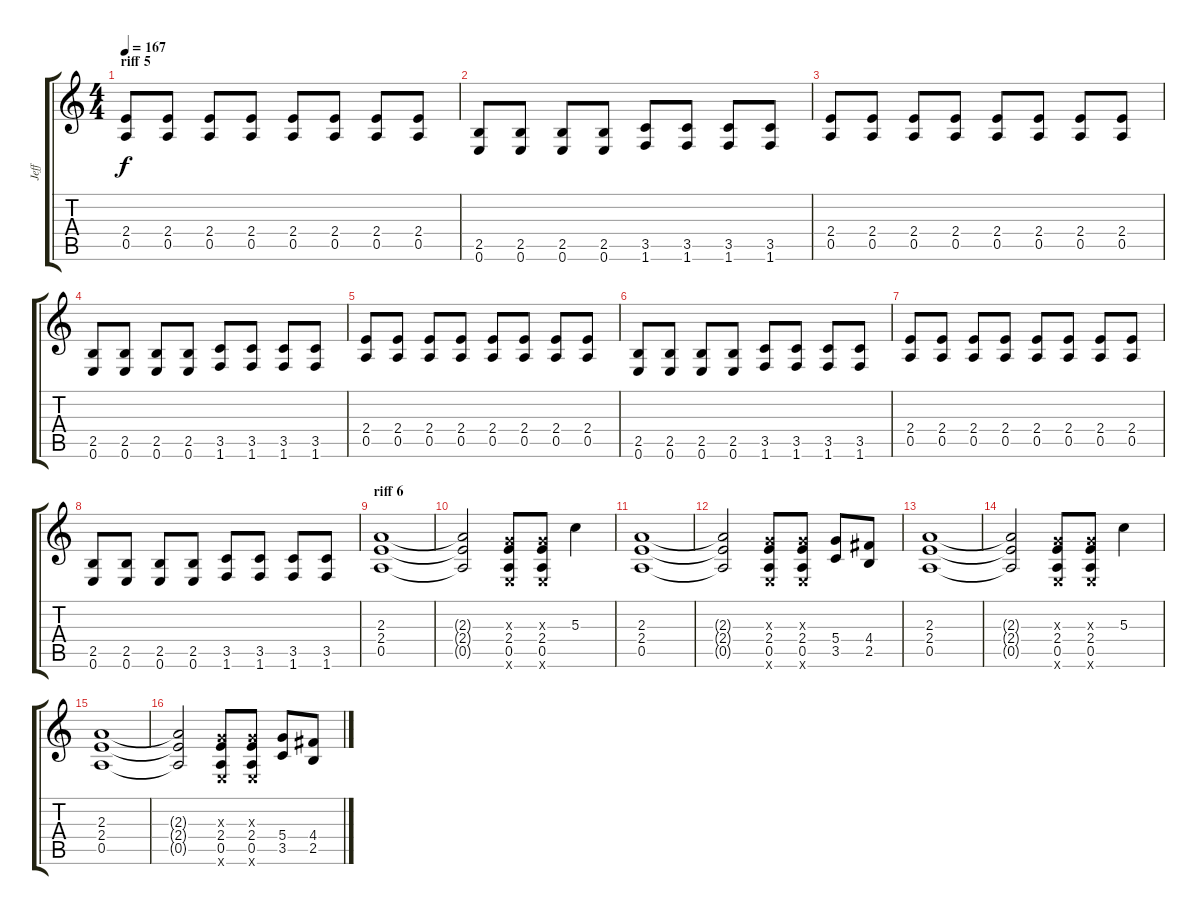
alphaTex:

\track ("Jeff" "Jeff") {instrument distortionguitar}
\staff {score tabs}
\tuning (E4 B3 G3 D3 A2 E2) {hide}
\ts (4 4)
\section ("" "riff 5")
\tempo 167
\clef g2
\ks c
(2.4 0.5).8{dy f} (2.4 0.5).8 (2.4 0.5).8 (2.4 0.5).8 (2.4 0.5).8 (2.4 0.5).8 (2.4 0.5).8 (2.4 0.5).8 |
(2.5 0.6).8 (2.5 0.6).8 (2.5 0.6).8 (2.5 0.6).8 (3.5 1.6).8 (3.5 1.6).8 (3.5 1.6).8 (3.5 1.6).8 |
(2.4 0.5).8 (2.4 0.5).8 (2.4 0.5).8 (2.4 0.5).8 (2.4 0.5).8 (2.4 0.5).8 (2.4 0.5).8 (2.4 0.5).8 |
(2.5 0.6).8 (2.5 0.6).8 (2.5 0.6).8 (2.5 0.6).8 (3.5 1.6).8 (3.5 1.6).8 (3.5 1.6).8 (3.5 1.6).8 |
(2.4 0.5).8 (2.4 0.5).8 (2.4 0.5).8 (2.4 0.5).8 (2.4 0.5).8 (2.4 0.5).8 (2.4 0.5).8 (2.4 0.5).8 |
(2.5 0.6).8 (2.5 0.6).8 (2.5 0.6).8 (2.5 0.6).8 (3.5 1.6).8 (3.5 1.6).8 (3.5 1.6).8 (3.5 1.6).8 |
(2.4 0.5).8 (2.4 0.5).8 (2.4 0.5).8 (2.4 0.5).8 (2.4 0.5).8 (2.4 0.5).8 (2.4 0.5).8 (2.4 0.5).8 |
(2.5 0.6).8 (2.5 0.6).8 (2.5 0.6).8 (2.5 0.6).8 (3.5 1.6).8 (3.5 1.6).8 (3.5 1.6).8 (3.5 1.6).8 |
\section ("" "riff 6")
(2.3 2.4 0.5).1 |
(2.3{t} 2.4{t} 0.5{t}).2 (0.3{x} 2.4 0.5 0.6{x}).8 (0.3{x} 2.4 0.5 0.6{x}).8 5.3.4{volume 16 instrument guitarharmonics} |
(2.3 2.4 0.5).1{volume 14 instrument distortionguitar} |
(2.3{t} 2.4{t} 0.5{t}).2 (0.3{x} 2.4 0.5 0.6{x}).8 (0.3{x} 2.4 0.5 0.6{x}).8 (5.4 3.5).8 (4.4 2.5).8 |
(2.3 2.4 0.5).1 |
(2.3{t} 2.4{t} 0.5{t}).2 (0.3{x} 2.4 0.5 0.6{x}).8 (0.3{x} 2.4 0.5 0.6{x}).8 5.3.4{volume 16 instrument guitarharmonics} |
(2.3 2.4 0.5).1{volume 14 instrument distortionguitar} |
(2.3{t} 2.4{t} 0.5{t}).2 (0.3{x} 2.4 0.5 0.6{x}).8 (0.3{x} 2.4 0.5 0.6{x}).8 (5.4 3.5).8 (4.4 2.5).8
